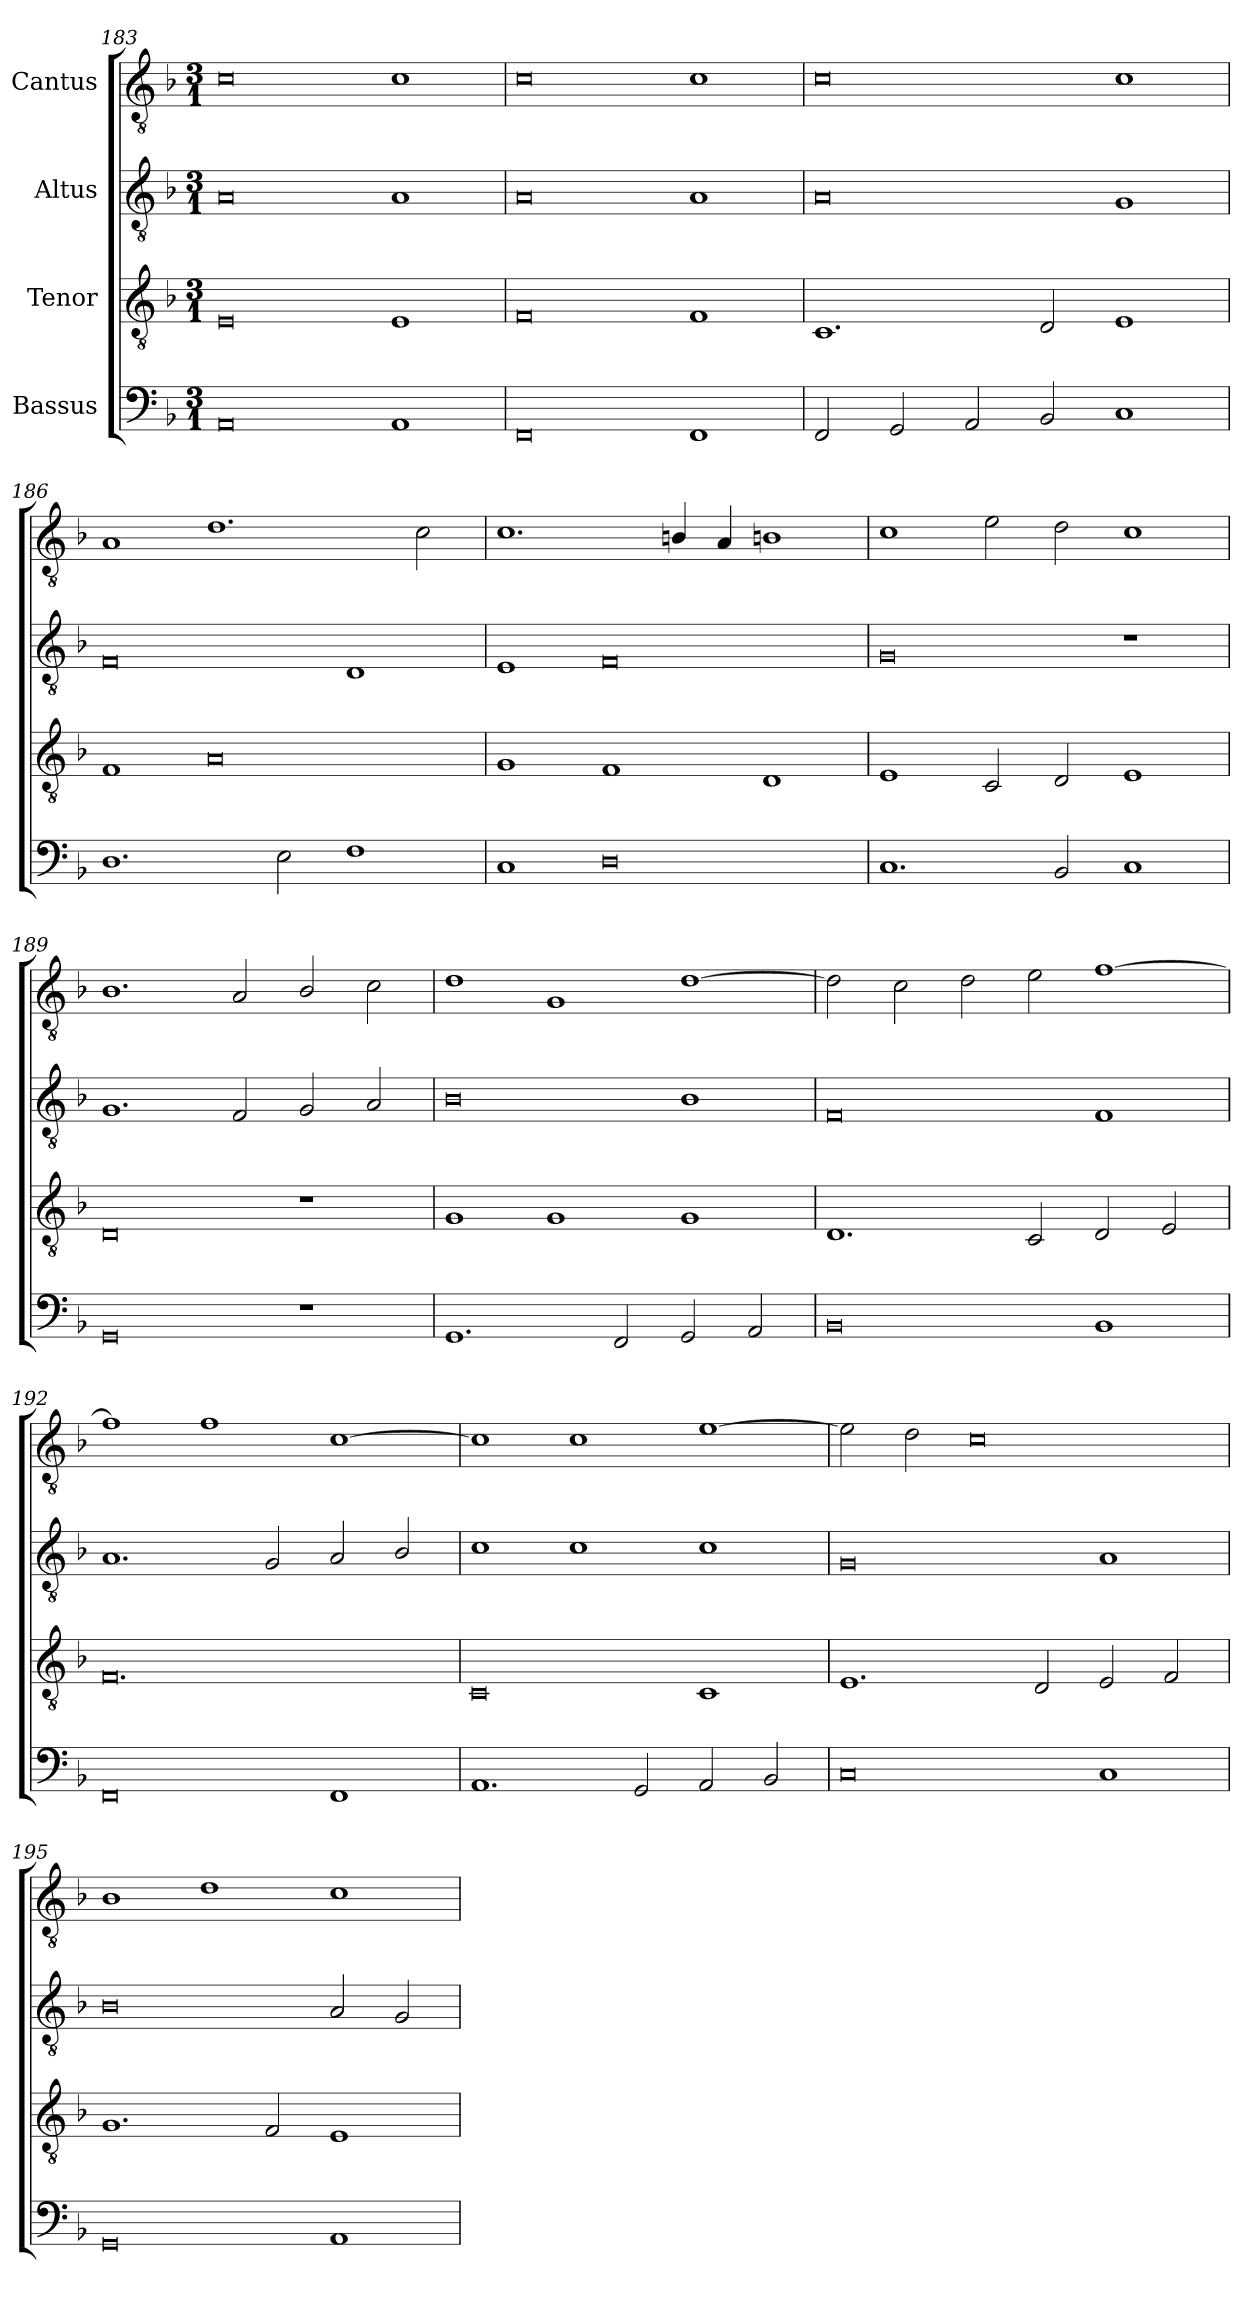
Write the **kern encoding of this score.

**kern	**kern	**kern	**kern
*part4	*part3	*part2	*part1
*staff4	*staff3	*staff2	*staff1
*I"Bassus	*I"Tenor	*I"Altus	*I"Cantus
*clefF4	*clefGv2	*clefGv2	*clefGv2
*k[b-]	*k[b-]	*k[b-]	*k[b-]
*M3/1	*M3/1	*M3/1	*M3/1
=183	=183	=183	=183
0AA/	0E/	0A/	0c\
1AA/	1E/	1A/	1c\
=184	=184	=184	=184
0FF/	0F/	0A/	0c\
1FF/	1F/	1A/	1c\
=185	=185	=185	=185
2FF/	1.C/	0A/	0c\
2GG/	.	.	.
2AA/	.	.	.
2BB-/	2D/	.	.
1C/	1E/	1G/	1c\
=186	=186	=186	=186
1.D/	1F/	0F/	1A/
.	0A/	.	1.d\
2E\	.	.	.
1F\	.	1D/	.
.	.	.	2c\
=187	=187	=187	=187
1C/	1G/	1E/	1.c\
0D/	1F/	0F/	.
.	.	.	4Bn/
.	.	.	4A/
.	1D/	.	1Bn/
=188	=188	=188	=188
1.C/	1E/	0G/	1c\
.	2C/	.	2e\
2BB-/	2D/	.	2d\
1C/	1E/	1r	1c\
=189	=189	=189	=189
0GG/	0D/	1.G/	1.B-/
.	.	2F/	2A/
1r	1r	2G/	2B-/
.	.	2A/	2c\
=190	=190	=190	=190
1.GG/	1G/	0B-/	1d\
.	1G/	.	1G/
2FF/	.	.	.
2GG/	1G/	1B-/	[1d\
2AA/	.	.	.
=191	=191	=191	=191
0BB-/	1.D/	0F/	2d\]
.	.	.	2c\
.	.	.	2d\
.	2C/	.	2e\
1BB-/	2D/	1F/	[1f\
.	2E/	.	.
=192	=192	=192	=192
0FF/	0.F/	1.A/	1f\]
.	.	.	1f\
.	.	2G/	.
1FF/	.	2A/	[1c\
.	.	2B-/	.
=193	=193	=193	=193
1.AA/	0C/	1c\	1c\]
.	.	1c\	1c\
2GG/	.	.	.
2AA/	1C/	1c\	[1e\
2BB-/	.	.	.
=194	=194	=194	=194
0C/	1.E/	0G/	2e\]
.	.	.	2d\
.	.	.	0c\
.	2D/	.	.
1C/	2E/	1A/	.
.	2F/	.	.
=195	=195	=195	=195
0GG/	1.G/	0B-/	1B-/
.	.	.	1d\
.	2F/	.	.
1AA/	1E/	2A/	1c\
.	.	2G/	.
=	=	=	=
*-	*-	*-	*-
